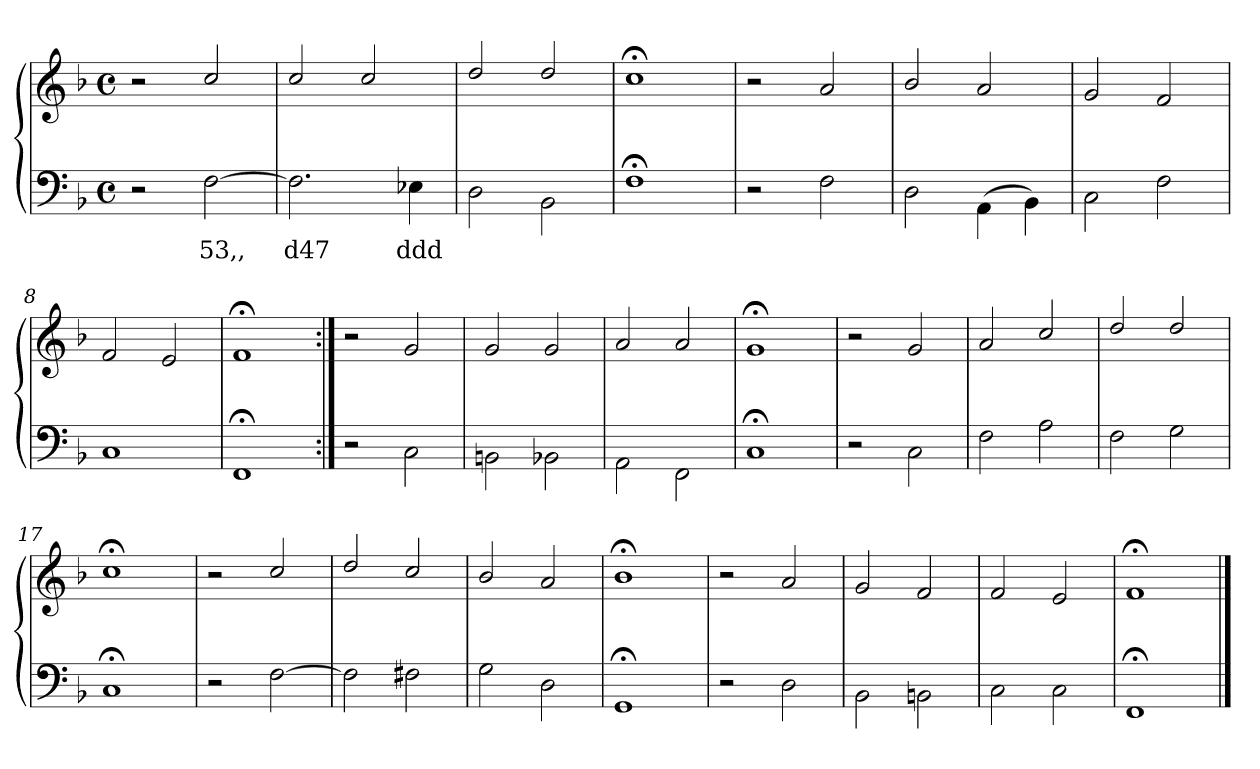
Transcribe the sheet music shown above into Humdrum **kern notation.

**kern	**text	**kern
*part1	*part1	*part1
*staff2	*staff2	*staff1
*clefF4	*	*clefG2
*k[b-]	*	*k[b-]
*M4/4	*	*M4/4
*met(c)	*	*met(c)
=1	=1	=1
2r	.	2r
[2F\	53,,	2cc/
=2	=2	=2
2.F\]	d47	2cc/
.	.	2cc/
4E-X\	ddd	.
=3	=3	=3
2D\	.	2dd/
2BB-\	.	2dd/
=4	=4	=4
1F;\	.	1cc;</
=5	=5	=5
2r	.	2r
2F\	.	2a/
=6	=6	=6
2D\	.	2b-/
(4AA\	.	2a/
4BB-\)	.	.
=7	=7	=7
2C\	.	2g/
2F\	.	2f/
=8	=8	=8
1C\	.	2f/
.	.	2e/
=9	=9	=9
1FF;\	.	1f;</
!!LO:PB:g=z
=10:|!	=10:|!	=10:|!
2r	.	2r
2C\	.	2g/
=11	=11	=11
2BBn\	.	2g/
2BB-X\	.	2g/
=12	=12	=12
2AA\	.	2a/
2FF\	.	2a/
=13	=13	=13
1C;\	.	1g;</
=14	=14	=14
2r	.	2r
2C\	.	2g/
=15	=15	=15
2F\	.	2a/
2A\	.	2cc/
=16	=16	=16
2F\	.	2dd/
2G\	.	2dd/
=17	=17	=17
1C;\	.	1cc;</
!!LO:LB:g=z
=18	=18	=18
2r	.	2r
[2F\	.	2cc/
=19	=19	=19
2F\]	.	2dd/
2F#X\	.	2cc/
=20	=20	=20
2G\	.	2b-/
2D\	.	2a/
=21	=21	=21
1GG;\	.	1b-;</
=22	=22	=22
2r	.	2r
2D\	.	2a/
=23	=23	=23
2BB-\	.	2g/
2BBn\	.	2f/
=24	=24	=24
2C\	.	2f/
2C\	.	2e/
=25	=25	=25
1FF;\	.	1f;</
==	==	==
*-	*-	*-
